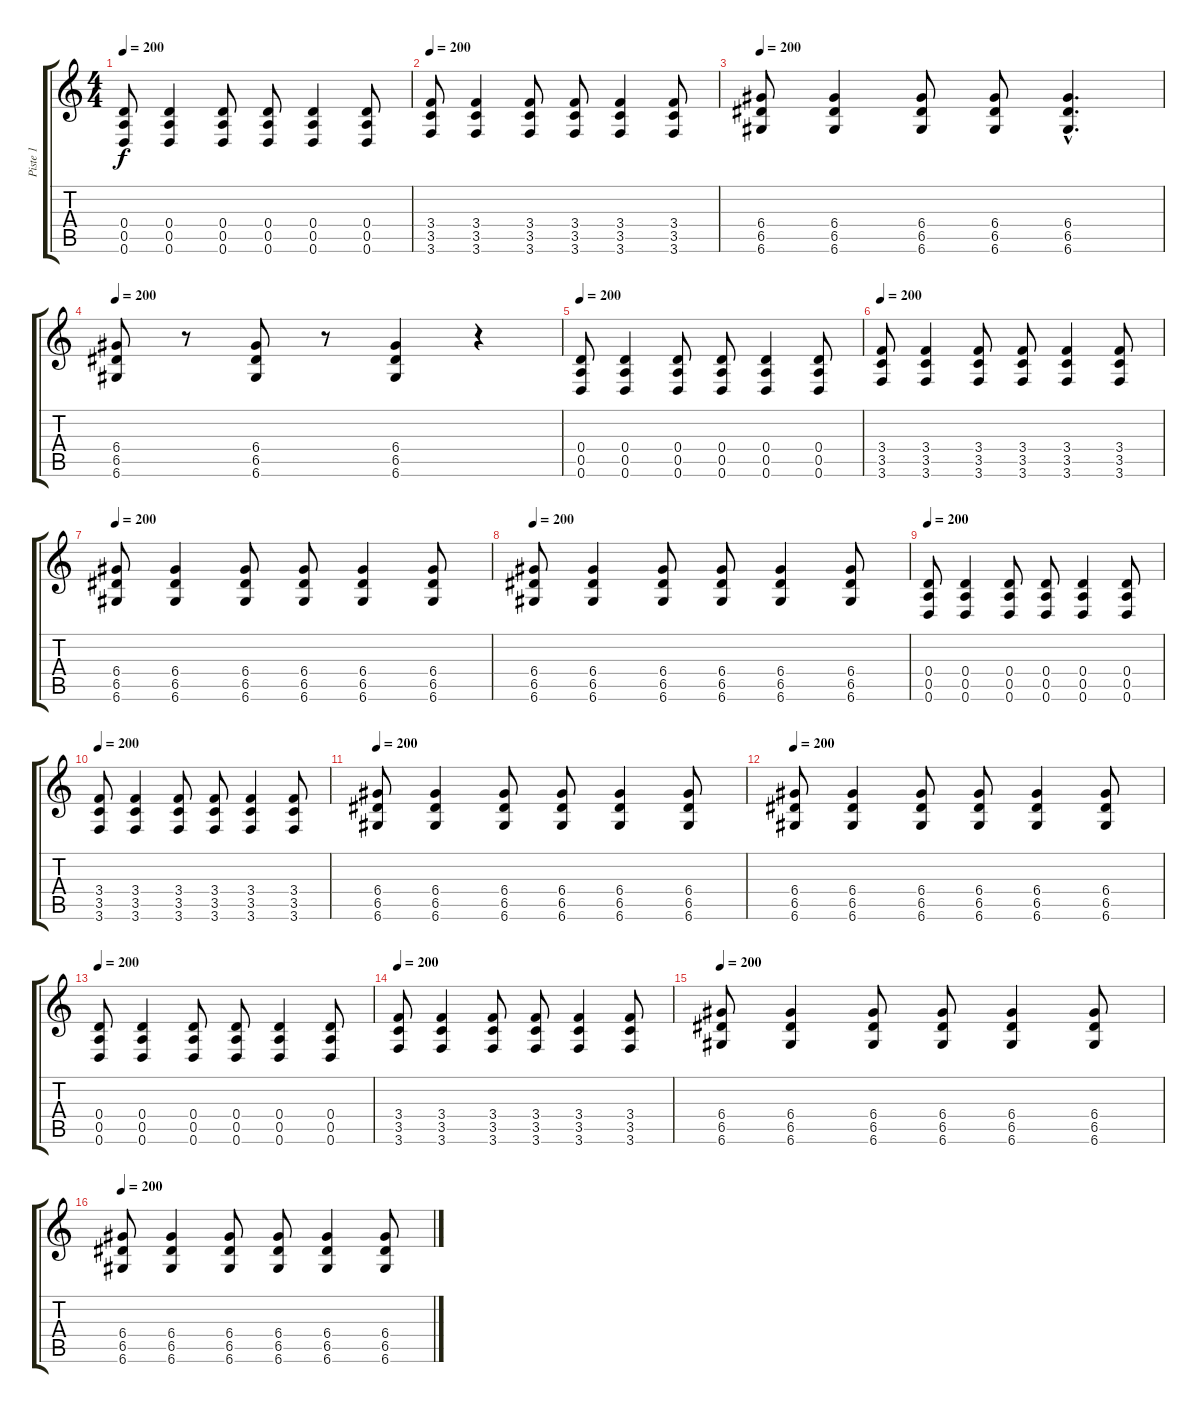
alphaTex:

\track ("Piste 1" "Piste 1") {instrument distortionguitar}
\staff {score tabs}
\tuning (E4 B3 G3 D3 A2 D2) {hide}
\ts (4 4)
\tempo 200
\clef g2
\ks c
(0.4 0.5 0.6).8{dy f} (0.4 0.5 0.6).4 (0.4 0.5 0.6).8 (0.4 0.5 0.6).8 (0.4 0.5 0.6).4 (0.4 0.5 0.6).8 |
\tempo 200
(3.4 3.5 3.6).8 (3.4 3.5 3.6).4 (3.4 3.5 3.6).8 (3.4 3.5 3.6).8 (3.4 3.5 3.6).4 (3.4 3.5 3.6).8 |
\tempo 200
(6.4 6.5 6.6).8 (6.4 6.5 6.6).4 (6.4 6.5 6.6).8 (6.4 6.5 6.6).8 (6.4{hac} 6.5{hac} 6.6{hac}).4{d} |
\tempo 200
(6.4 6.5 6.6).8 r.8 (6.4 6.5 6.6).8 r.8 (6.4 6.5 6.6).4 r.4 |
\tempo 200
(0.4 0.5 0.6).8 (0.4 0.5 0.6).4 (0.4 0.5 0.6).8 (0.4 0.5 0.6).8 (0.4 0.5 0.6).4 (0.4 0.5 0.6).8 |
\tempo 200
(3.4 3.5 3.6).8 (3.4 3.5 3.6).4 (3.4 3.5 3.6).8 (3.4 3.5 3.6).8 (3.4 3.5 3.6).4 (3.4 3.5 3.6).8 |
\tempo 200
(6.4 6.5 6.6).8 (6.4 6.5 6.6).4 (6.4 6.5 6.6).8 (6.4 6.5 6.6).8 (6.4 6.5 6.6).4 (6.4 6.5 6.6).8 |
\tempo 200
(6.4 6.5 6.6).8 (6.4 6.5 6.6).4 (6.4 6.5 6.6).8 (6.4 6.5 6.6).8 (6.4 6.5 6.6).4 (6.4 6.5 6.6).8 |
\tempo 200
(0.4 0.5 0.6).8 (0.4 0.5 0.6).4 (0.4 0.5 0.6).8 (0.4 0.5 0.6).8 (0.4 0.5 0.6).4 (0.4 0.5 0.6).8 |
\tempo 200
(3.4 3.5 3.6).8 (3.4 3.5 3.6).4 (3.4 3.5 3.6).8 (3.4 3.5 3.6).8 (3.4 3.5 3.6).4 (3.4 3.5 3.6).8 |
\tempo 200
(6.4 6.5 6.6).8 (6.4 6.5 6.6).4 (6.4 6.5 6.6).8 (6.4 6.5 6.6).8 (6.4 6.5 6.6).4 (6.4 6.5 6.6).8 |
\tempo 200
(6.4 6.5 6.6).8 (6.4 6.5 6.6).4 (6.4 6.5 6.6).8 (6.4 6.5 6.6).8 (6.4 6.5 6.6).4 (6.4 6.5 6.6).8 |
\tempo 200
(0.4 0.5 0.6).8 (0.4 0.5 0.6).4 (0.4 0.5 0.6).8 (0.4 0.5 0.6).8 (0.4 0.5 0.6).4 (0.4 0.5 0.6).8 |
\tempo 200
(3.4 3.5 3.6).8 (3.4 3.5 3.6).4 (3.4 3.5 3.6).8 (3.4 3.5 3.6).8 (3.4 3.5 3.6).4 (3.4 3.5 3.6).8 |
\tempo 200
(6.4 6.5 6.6).8 (6.4 6.5 6.6).4 (6.4 6.5 6.6).8 (6.4 6.5 6.6).8 (6.4 6.5 6.6).4 (6.4 6.5 6.6).8 |
\tempo 200
(6.4 6.5 6.6).8 (6.4 6.5 6.6).4 (6.4 6.5 6.6).8 (6.4 6.5 6.6).8 (6.4 6.5 6.6).4 (6.4 6.5 6.6).8
